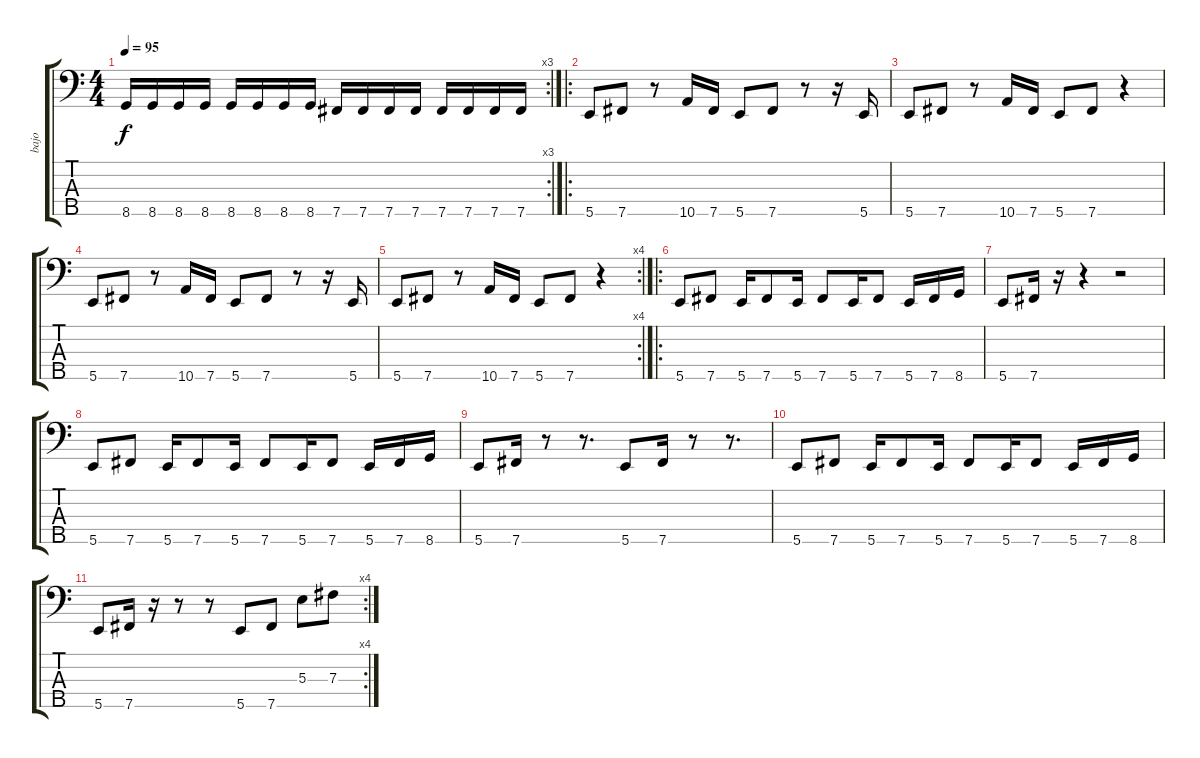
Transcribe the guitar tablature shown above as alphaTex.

\track ("bajo" "bajo") {instrument electricbassfinger}
\staff {score tabs}
\tuning (A2 E2 B1 Gb1 B0) {hide}
\rc 3
\ts (4 4)
\tempo 95
\clef f4
\ks c
8.5.16{dy f} 8.5.16 8.5.16 8.5.16 8.5.16 8.5.16 8.5.16 8.5.16 7.5.16 7.5.16 7.5.16 7.5.16 7.5.16 7.5.16 7.5.16 7.5.16 |
\ro
5.5.8 7.5.8 r.8 10.5.16 7.5.16 5.5.8 7.5.8 r.8 r.16 5.5.16 |
5.5.8 7.5.8 r.8 10.5.16 7.5.16 5.5.8 7.5.8 r.4 |
5.5.8 7.5.8 r.8 10.5.16 7.5.16 5.5.8 7.5.8 r.8 r.16 5.5.16 |
\rc 4
5.5.8 7.5.8 r.8 10.5.16 7.5.16 5.5.8 7.5.8 r.4 |
\ro
5.5.8 7.5.8 5.5.16 7.5.8 5.5.16 7.5.8 5.5.16 7.5.8 5.5.16 7.5.16 8.5.16 |
5.5.8 7.5.16 r.16 r.4 r.2 |
5.5.8 7.5.8 5.5.16 7.5.8 5.5.16 7.5.8 5.5.16 7.5.8 5.5.16 7.5.16 8.5.16 |
5.5.8 7.5.16 r.8 r.8{d} 5.5.8 7.5.16 r.8 r.8{d} |
5.5.8 7.5.8 5.5.16 7.5.8 5.5.16 7.5.8 5.5.16 7.5.8 5.5.16 7.5.16 8.5.16 |
\rc 4
5.5.8 7.5.16 r.16 r.8 r.8 5.5.8 7.5.8 5.3.8 7.3.8
